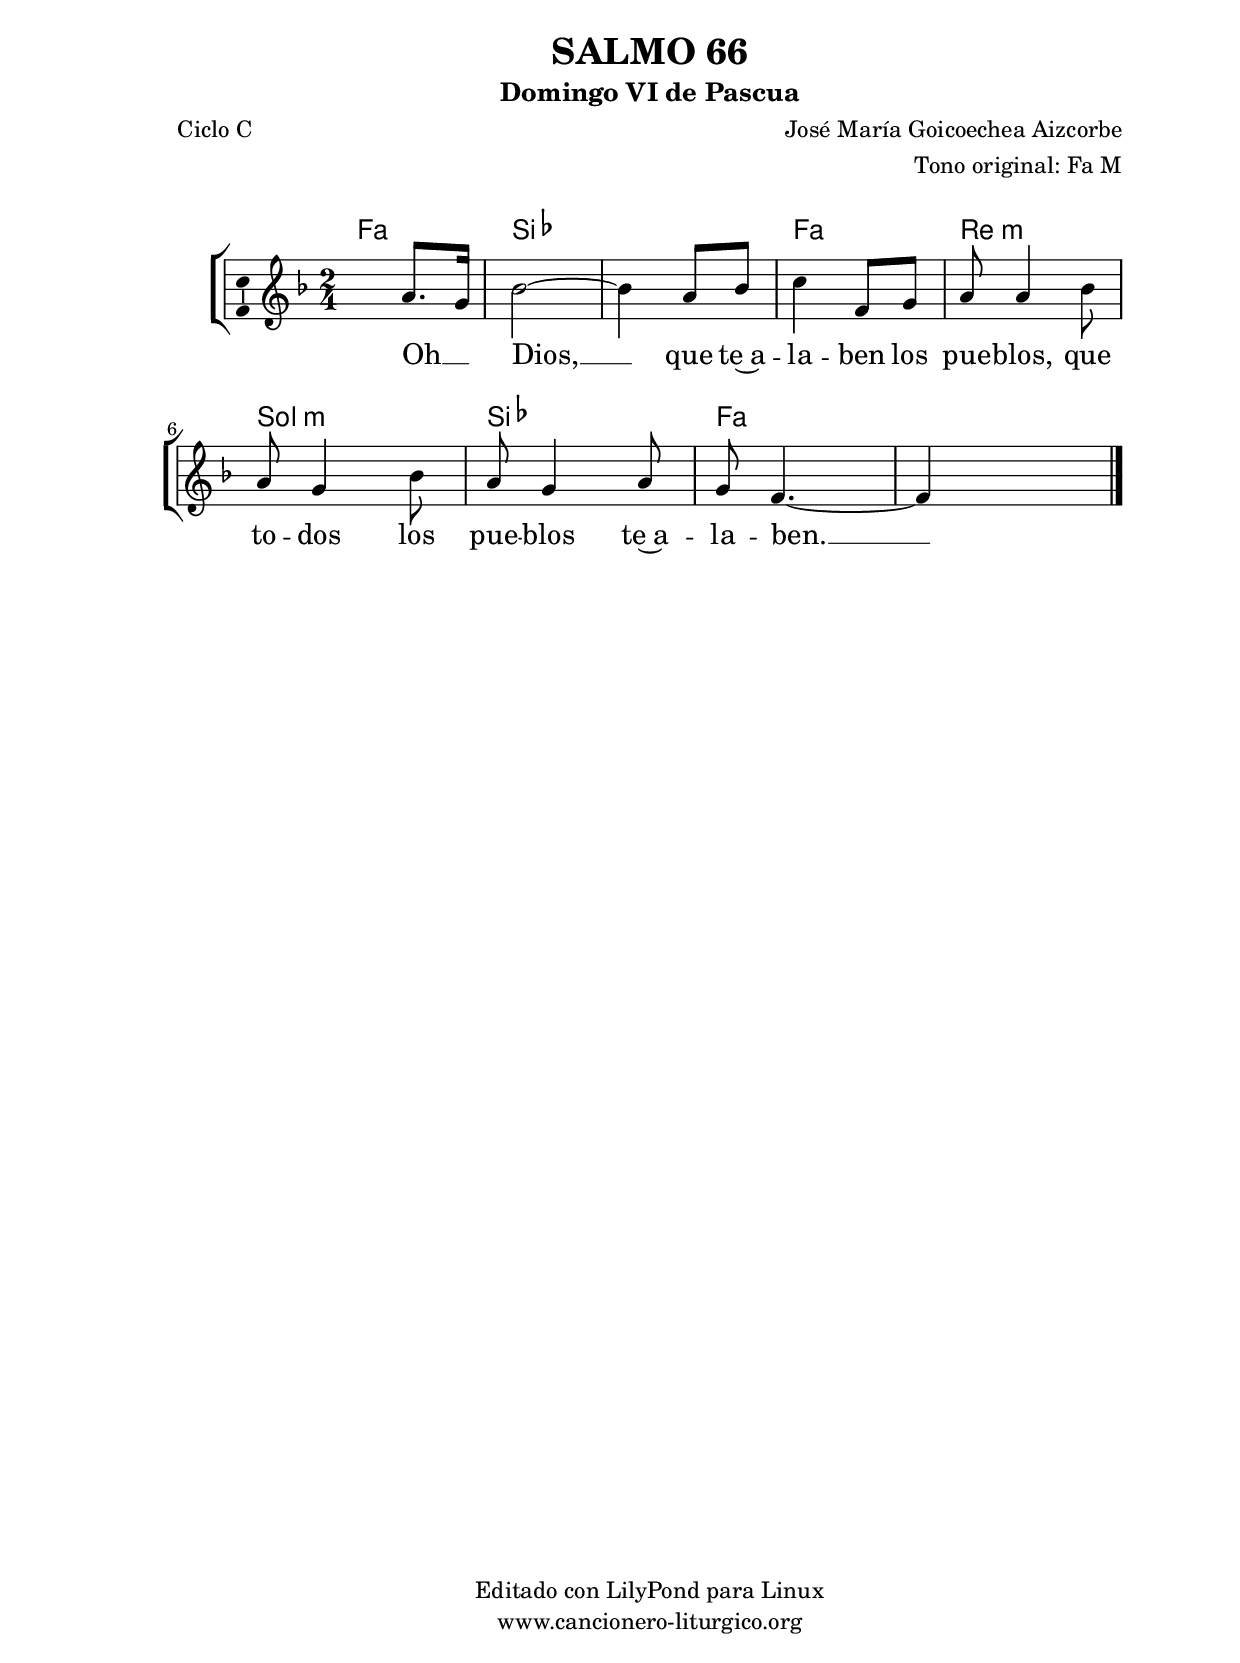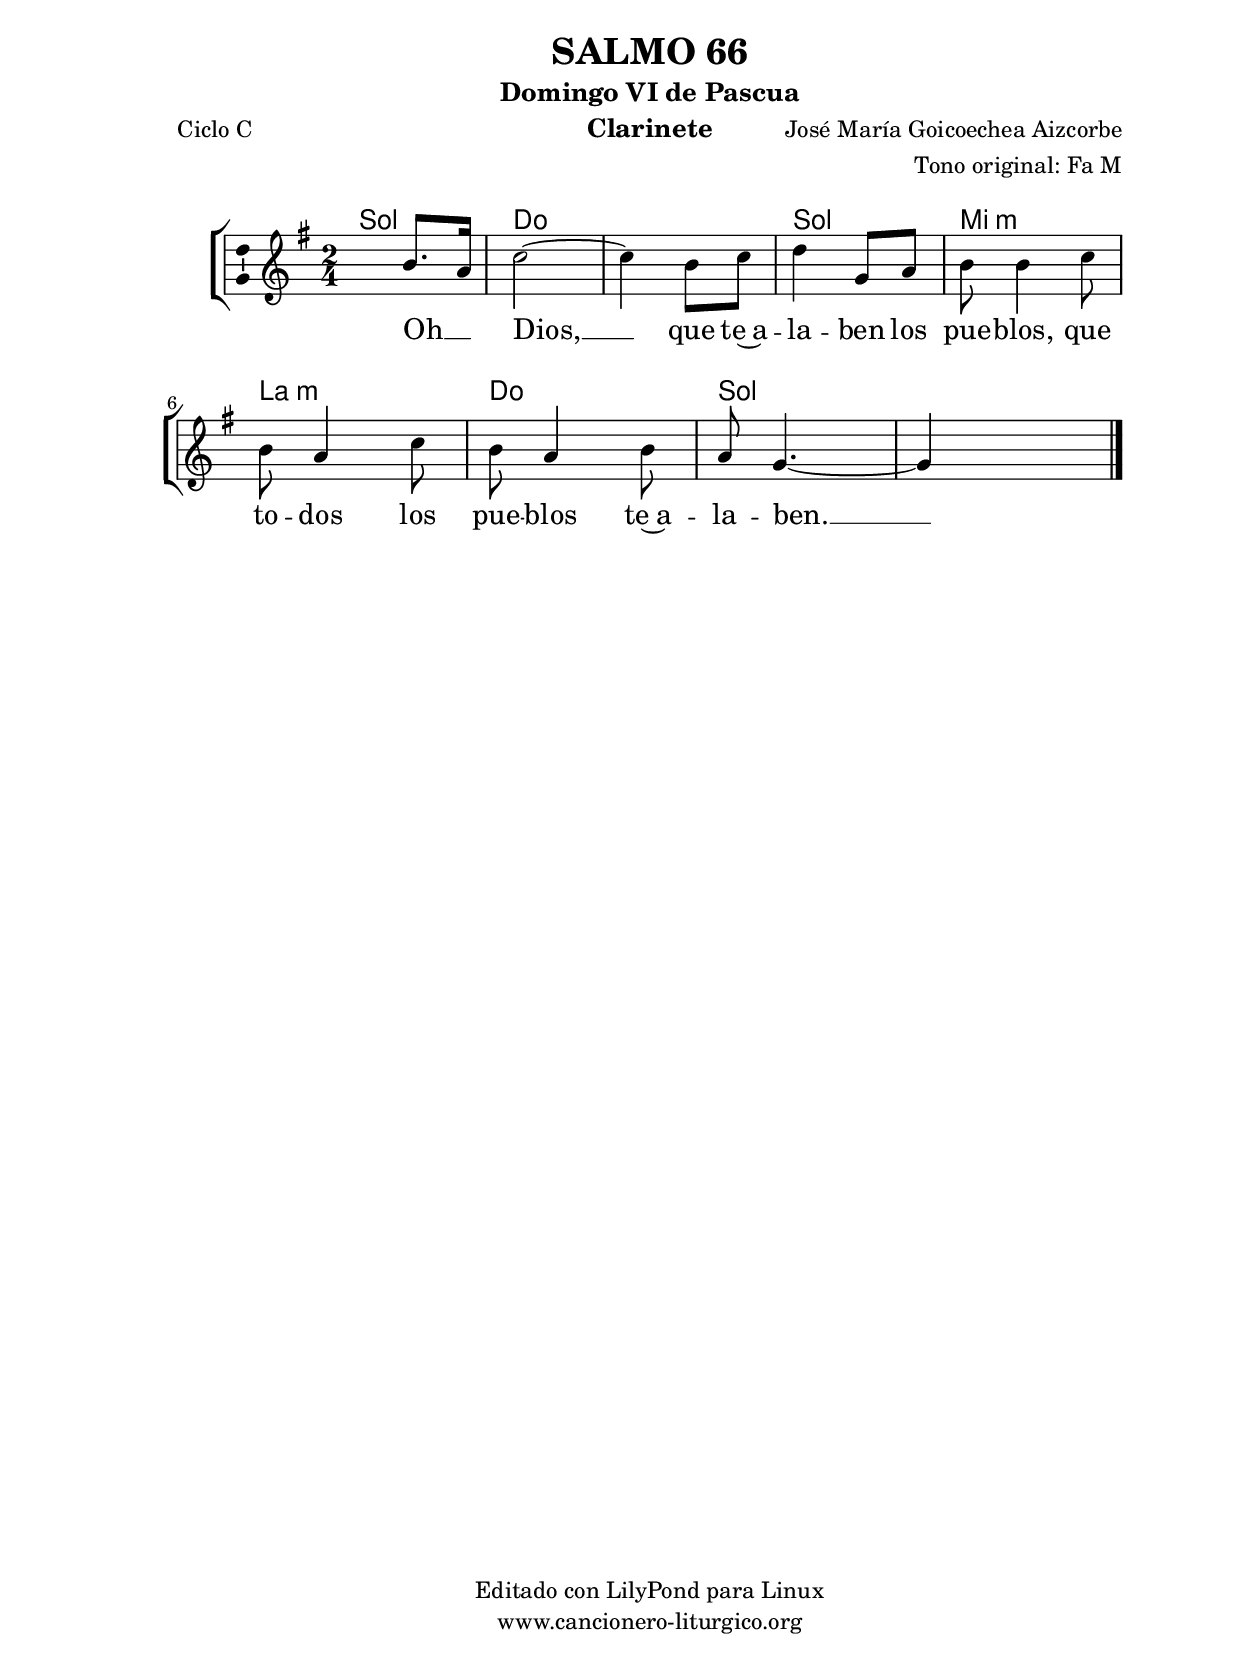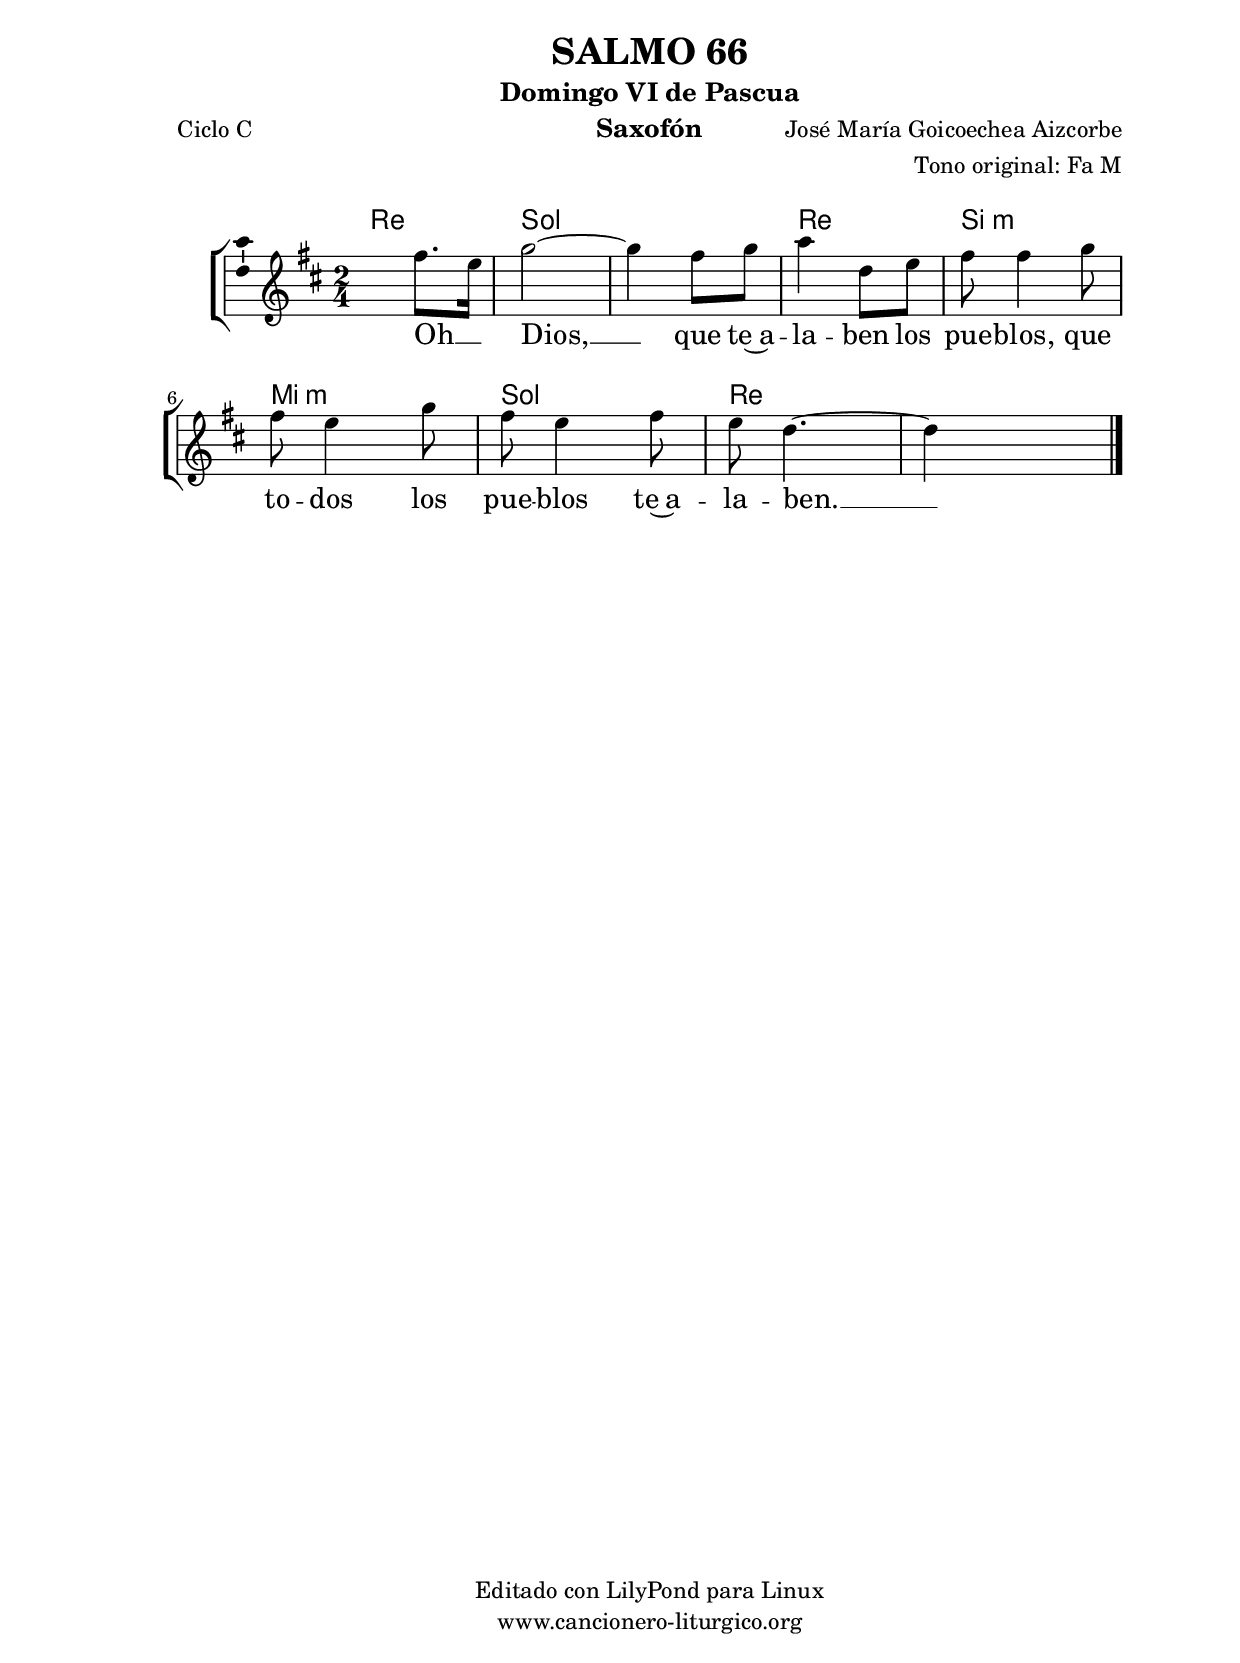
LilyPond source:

%
%para convertir .midi en .wav:
%timidity filename.midi -Ow -o finename.wav
%
%
%Para convertir de .wav a .mp3:
%lame -h -m j filename.wav
%
%
%para escuchar el midi:
%timidity nombrefichero.midi
%


%versión de lilypond para la que se ha escrito esta partitura:
\version "2.16.0"

	%Tamaño papel
	#(set-default-paper-size "a4")
	%Tamaño partitura
	#(set-global-staff-size 20)
	%No responde al pulsar sobre una nota
	#(ly:set-option 'point-and-click #f)

%parámetros del encabezamiento:
\header {
	title = "SALMO 66"
	subtitle = "Domingo VI de Pascua"
	composer = "José María Goicoechea Aizcorbe"
	poet = "Ciclo C"
	meter = ""
	arranger = "Tono original: Fa M"
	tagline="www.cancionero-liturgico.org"
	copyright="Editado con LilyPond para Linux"
	tiempo = "Pascua"
	usos = "Salmo"
	letra = ""
	}

%parámetros asociados al papel:
\paper  {
	oddHeaderMarkup = \markup {\fill-line { \on-the-fly #not-first-page \fromproperty #'header:title \on-the-fly #not-first-page \fromproperty #'header:composer }}
	evenHeaderMarkup = \markup {\fill-line { \fromproperty #'header:composer \fromproperty #'header:title }}
	#(set-paper-size "a4")
	print-page-number = ##f
	first-page-number = 1
	print-first-page-number = ##f
%	head-separation = 3.0 \cm
	top-margin = 2.0 \cm
	bottom-margin = 0.5\cm
%%%	bottom-margin = -1.0\cm
	left-margin = 3.0 \cm
	line-width = 16.0 \cm 
	indent = 8\mm
	interscoreline = 2.\mm
	between-system-space = 15\mm
%	para que las partituras no llenen la hoja:
	ragged-bottom = ##t
%	idem para la última hoja:
	ragged-last-bottom = ##f
%	para que las partituras llenen el ancho del papel:
	ragged-last = ##f
	after-title-space = 2.5 \cm
%page-count=1
%system-count=8

	%Flexible Vertical Spacing
%	markup-markup-spacing =
%	#'((basic-distance . 15) (minimum-distance . 15) (padding . 3))
	markup-system-spacing =
	#'((basic-distance . 15) (minimum-distance . 15) (padding . 3))
	system-system-spacing =
	#'((basic-distance . 15) (minimum-distance . 15) (padding . 3))
	score-system-spacing =
	#'((basic-distance . 15) (minimum-distance . 15) (padding . 5))
%	top-system-spacing = % header
%	#'((basic-distance . 8) (minimum-distance . 0) (padding . 3))
%	top-markup-spacing =
%	#'((basic-distance . 20) (minimum-distance . 20) (padding . 3))
	last-bottom-spacing = % footer
	#'((basic-distance . 5) (minimum-distance . 5) (padding . 3))
%	score-markup-spacing =
%	#'((basic-distance . 16) (minimum-distance . 13) (padding . 3))

	}


%parámetros que afectan a toda la partitura:
global =  {
	%clave de sol (G):
	\clef G
	%armadura:
%	\transpose f a
	\key f \major
	\tempo 4=90
	\set Score.tempoHideNote = ##t
	}


acordes = {
	\italianChords
	\chordmode {
%	\transpose f a
{

f2 bes s f d:m g2:m bes f s


	}
	}
}

melodia = 
%	\transpose f a
{
	\relative c''{

\time 2/4
s4 a8. g16
bes2~
bes4 a8 bes
c4 f,8 g
a8 a4 bes8
a8 g4 bes8
a8 g4 a8
g8 f4.~
f4 s4

	\bar "|."
	}
	}


texto = \lyricmode {
Oh __ _ Dios, __ que te~a -- la -- ben los pue -- blos,
que to -- dos los pue -- blos te~a -- la -- ben. __
	}


acordesStaff = \context ChordNames = acordesStaff <<
	\set chordChanges = ##t
	\acordes
	>>


vozStaff = \context Voice = vozStaff
\with {\consists "Ambitus_engraver"}
<<
%	\set Staff.instrumentName = ""
%	\set Staff.shortInstrumentName = ""
%	\set Staff.midiInstrument = #"clarinet"
%	\set Staff.midiInstrument = #"cello"
%	\set Staff.midiInstrument = #"flute"
	\set Staff.midiInstrument = #"electric guitar (jazz)"
%	\set Staff.midiInstrument = #"english horn"
%	\set Staff.midiInstrument = #"violin"
%	\set Staff.midiInstrument = #"glockenspiel"
	\set Staff.midiMinimumVolume = #0.7
	\set Staff.midiMaximumVolume = #0.9
	\global
	\melodia
	>>


textoStaff = \context Lyrics = textoStaff <<
	\lyricsto vozStaff \texto
	>>

\book {
	\score {
		\context ChoirStaff {
			\override StaffGroup.SystemStartBracket #'collapse-height = #1
			\override Score.SystemStartBar #'collapse-height = #1
			<<
			\acordesStaff
			\vozStaff
			\textoStaff
			>>
			}
		\layout {
	    		\context {
				\Lyrics
				\override LyricText #'font-size = #2
				}
	   		 \context {
				\Score
				%fontSize = #3
				\override StaffSymbol #'staff-space = #(magstep +3)
				%\override Beam #'thickness = #0.55
				%\override SpacingSpanner #'spacing-increment = #1.0
				%\override Slur #'height-limit = #1.5
				}
			}
		}
	\score {
		\unfoldRepeats
		\context ChoirStaff {
			<<
			\acordesStaff
			\vozStaff
			>>
			}
		\midi {
	  		\context {
	  			\Score
				tempoWholesPerMinute = #(ly:make-moment 70 4)
				}
			}
		}
	}

%Partitura para clarinete
#(define output-suffix "C")
\book {
	\header{
		instrument = "Clarinete"
		}
	\score {
		\context ChoirStaff {
			\override StaffGroup.SystemStartBracket #'collapse-height = #1
			\override Score.SystemStartBar #'collapse-height = #1
\transpose c d
			<<
			\acordesStaff
			\vozStaff
			\textoStaff
			>>
			}
		\layout {
	    		\context {
				\Lyrics
				\override LyricText #'font-size = #2
				}
	   		 \context {
				\Score
				%fontSize = #3
				\override StaffSymbol #'staff-space = #(magstep +3)
				%\override Beam #'thickness = #0.55
				%\override SpacingSpanner #'spacing-increment = #1.0
				%\override Slur #'height-limit = #1.5
				}
			}
		}
	}

%Partitura para saxofón
#(define output-suffix "S")
\book {
	\header{
		instrument = "Saxofón"
		}
	\score {
		\context ChoirStaff {
			\override StaffGroup.SystemStartBracket #'collapse-height = #1
			\override Score.SystemStartBar #'collapse-height = #1
\transpose c a
			<<
			\acordesStaff
			\vozStaff
			\textoStaff
			>>
			}
		\layout {
	    		\context {
				\Lyrics
				\override LyricText #'font-size = #2
				}
	   		 \context {
				\Score
				%fontSize = #3
				\override StaffSymbol #'staff-space = #(magstep +3)
				%\override Beam #'thickness = #0.55
				%\override SpacingSpanner #'spacing-increment = #1.0
				%\override Slur #'height-limit = #1.5
				}
			}
		}
	}

